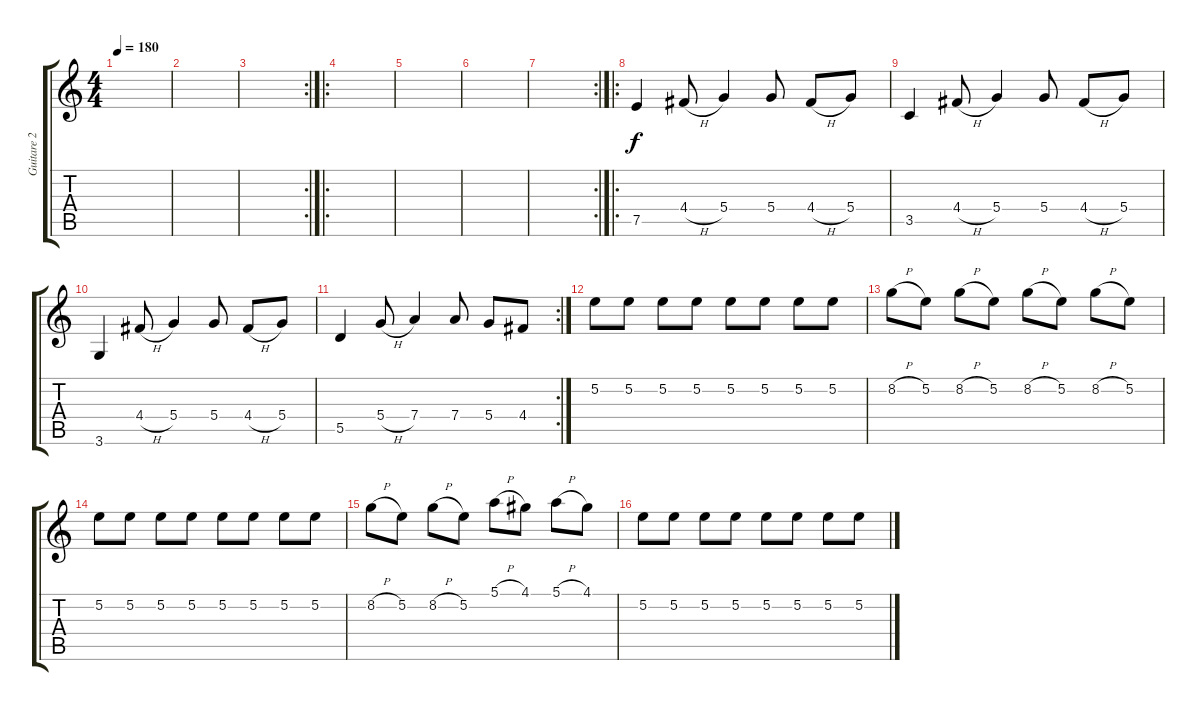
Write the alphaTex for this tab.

\track ("Guitare 2" "Guitare 2") {instrument distortionguitar}
\staff {score tabs}
\tuning (E4 B3 G3 D3 A2 E2) {hide}
\ts (4 4)
\tempo 180
\clef g2
\ks c
|
|
\rc 2
|
\ro
|
|
|
\rc 2
|
\ro
7.5.4 4.4{h}.8 5.4.4 5.4.8 4.4{h}.8 5.4.8 |
3.5.4 4.4{h}.8 5.4.4 5.4.8 4.4{h}.8 5.4.8 |
3.6.4 4.4{h}.8 5.4.4 5.4.8 4.4{h}.8 5.4.8 |
\rc 2
5.5.4 5.4{h}.8 7.4.4 7.4.8 5.4.8 4.4.8 |
5.2.8 5.2.8 5.2.8 5.2.8 5.2.8 5.2.8 5.2.8 5.2.8 |
8.2{h}.8 5.2.8 8.2{h}.8 5.2.8 8.2{h}.8 5.2.8 8.2{h}.8 5.2.8 |
5.2.8 5.2.8 5.2.8 5.2.8 5.2.8 5.2.8 5.2.8 5.2.8 |
8.2{h}.8 5.2.8 8.2{h}.8 5.2.8 5.1{h}.8 4.1.8 5.1{h}.8 4.1.8 |
5.2.8 5.2.8 5.2.8 5.2.8 5.2.8 5.2.8 5.2.8 5.2.8
